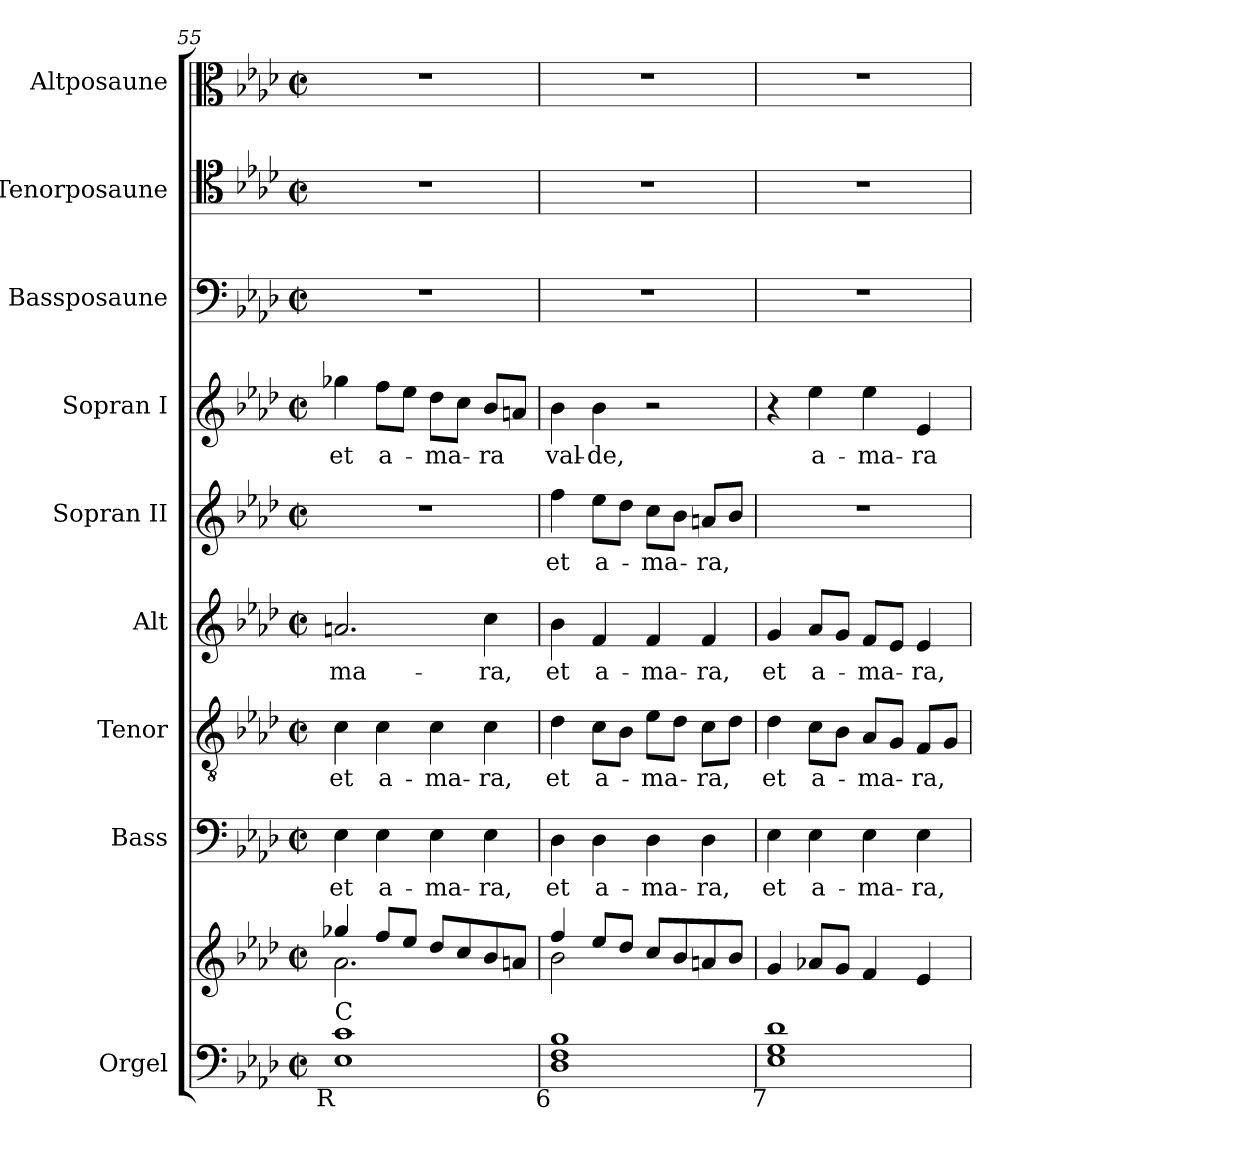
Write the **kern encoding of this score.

**kern	**kern	**kern	**text	**kern	**text	**kern	**text	**kern	**text	**kern	**text	**kern	**kern	**kern
*part9	*part9	*part8	*part8	*part7	*part7	*part6	*part6	*part5	*part5	*part4	*part4	*part3	*part2	*part1
*staff10	*staff9	*staff8	*staff8	*staff7	*staff7	*staff6	*staff6	*staff5	*staff5	*staff4	*staff4	*staff3	*staff2	*staff1
*I"Orgel	*	*I"Bass	*	*I"Tenor	*	*I"Alt	*	*I"Sopran II	*	*I"Sopran I	*	*I"Bassposaune	*I"Tenorposaune	*I"Altposaune
*I'Org.	*	*I'B.	*	*I'T.	*	*I'A.	*	*I'S.	*	*I'S.	*	*I'B. Pos.	*I'Pos.	*I'Pos.
*clefF4	*clefG2	*clefF4	*	*clefGv2	*	*clefG2	*	*clefG2	*	*clefG2	*	*clefF4	*clefC4	*clefC3
*	*	*	*	*ITrd7c12	*	*	*	*	*	*	*	*	*	*
*k[b-e-a-d-]	*k[b-e-a-d-]	*k[b-e-a-d-]	*	*k[b-e-a-d-]	*	*k[b-e-a-d-]	*	*k[b-e-a-d-]	*	*k[b-e-a-d-]	*	*k[b-e-a-d-]	*k[b-e-a-d-]	*k[b-e-a-d-]
*f:	*f:	*f:	*	*f:	*	*f:	*	*f:	*	*f:	*	*f:	*f:	*f:
*M2/2	*M2/2	*M2/2	*	*M2/2	*	*M2/2	*	*M2/2	*	*M2/2	*	*M2/2	*M2/2	*M2/2
*met(c|)	*met(c|)	*met(c|)	*	*met(c|)	*	*met(c|)	*	*met(c|)	*	*met(c|)	*	*met(c|)	*met(c|)	*met(c|)
=55	=55	=55	=55	=55	=55	=55	=55	=55	=55	=55	=55	=55	=55	=55
*	*^	*	*	*	*	*	*	*	*	*	*	*	*	*
!	!	!	!	!LO:LY:b:color=#000000	!	!	!	!	!	!	!	!	!	!	!
!	!	!	!	!	!	!LO:LY:b:color=#000000	!	!	!	!	!	!	!	!	!
!	!	!	!	!	!	!	!	!LO:LY:b:color=#000000	!	!	!	!	!	!	!
!LO:TX:b:rj:t=R	!	!	!	!	!	!	!	!	!	!	!	!	!	!	!
!LO:TX:t=C	!	!	!	!	!	!	!	!	!	!	!	!	!	!	!
!	!	!	!	!	!	!	!	!	!	!	!	!LO:LY:b:color=#000000	!	!	!
1E-i 1ci	4gg-Xi/	2.a-i\	4E-i\	et	4Ci\	et	2.ani/	-ma-	1r	.	4gg-Xi\	et	1r	1r	1r
!	!	!	!	!LO:LY:b:color=#000000	!	!	!	!	!	!	!	!	!	!	!
!	!	!	!	!	!	!LO:LY:b:color=#000000	!	!	!	!	!	!	!	!	!
!	!	!	!	!	!	!	!	!	!	!	!	!LO:LY:b:color=#000000	!	!	!
.	8ffi/L	.	4E-i\	a-	4Ci\	a-	.	.	.	.	8ffi\L	a-	.	.	.
.	8ee-i/J	.	.	.	.	.	.	.	.	.	8ee-i\J	.	.	.	.
!	!	!	!	!LO:LY:b:color=#000000	!	!	!	!	!	!	!	!	!	!	!
!	!	!	!	!	!	!LO:LY:b:color=#000000	!	!	!	!	!	!	!	!	!
!	!	!	!	!	!	!	!	!	!	!	!	!LO:LY:b:color=#000000	!	!	!
.	8dd-i/L	.	4E-i\	-ma-	4Ci\	-ma-	.	.	.	.	8dd-i\L	-ma-	.	.	.
.	8cci/	.	.	.	.	.	.	.	.	.	8cci\J	.	.	.	.
!	!	!	!	!LO:LY:b:color=#000000	!	!	!	!	!	!	!	!	!	!	!
!	!	!	!	!	!	!LO:LY:b:color=#000000	!	!	!	!	!	!	!	!	!
!	!	!	!	!	!	!	!	!LO:LY:b:color=#000000	!	!	!	!	!	!	!
!	!	!	!	!	!	!	!	!	!	!	!	!LO:LY:b:color=#000000	!	!	!
.	8b-i/	4ryy	4E-i\	-ra,	4Ci\	-ra,	4cci\	-ra,	.	.	8b-i/L	-ra	.	.	.
.	8ani/J	.	.	.	.	.	.	.	.	.	8ani/J	.	.	.	.
!!LO:PB:g=z
=56	=56	=56	=56	=56	=56	=56	=56	=56	=56	=56	=56	=56	=56	=56	=56
!	!	!	!	!LO:LY:b:color=#000000	!	!	!	!	!	!	!	!	!	!	!
!	!	!	!	!	!	!LO:LY:b:color=#000000	!	!	!	!	!	!	!	!	!
!	!	!	!	!	!	!	!	!LO:LY:b:color=#000000	!	!	!	!	!	!	!
!	!	!	!	!	!	!	!	!	!	!LO:LY:b:color=#000000	!	!	!	!	!
!LO:TX:b:rj:t=6	!	!	!	!	!	!	!	!	!	!	!	!	!	!	!
!	!	!	!	!	!	!	!	!	!	!	!	!LO:LY:b:color=#000000	!	!	!
1D-i 1Fi 1B-i	4ffi/	2b-i\	4D-i\	et	4D-i\	et	4b-i\	et	4ffi\	et	4b-i\	val-	1r	1r	1r
!	!	!	!	!LO:LY:b:color=#000000	!	!	!	!	!	!	!	!	!	!	!
!	!	!	!	!	!	!LO:LY:b:color=#000000	!	!	!	!	!	!	!	!	!
!	!	!	!	!	!	!	!	!LO:LY:b:color=#000000	!	!	!	!	!	!	!
!	!	!	!	!	!	!	!	!	!	!LO:LY:b:color=#000000	!	!	!	!	!
!	!	!	!	!	!	!	!	!	!	!	!	!LO:LY:b:color=#000000	!	!	!
.	8ee-i/L	.	4D-i\	a-	8Ci\L	a-	4fi/	a-	8ee-i\L	a-	4b-i\	-de,	.	.	.
.	8dd-i/J	.	.	.	8BB-i\J	.	.	.	8dd-i\J	.	.	.	.	.	.
!	!	!	!	!LO:LY:b:color=#000000	!	!	!	!	!	!	!	!	!	!	!
!	!	!	!	!	!	!LO:LY:b:color=#000000	!	!	!	!	!	!	!	!	!
!	!	!	!	!	!	!	!	!LO:LY:b:color=#000000	!	!	!	!	!	!	!
!	!	!	!	!	!	!	!	!	!	!LO:LY:b:color=#000000	!	!	!	!	!
.	8cci/L	2ryy	4D-i\	-ma-	8E-i\L	-ma-	4fi/	-ma-	8cci\L	-ma-	2r	.	.	.	.
.	8b-i/	.	.	.	8D-i\J	.	.	.	8b-i\J	.	.	.	.	.	.
!	!	!	!	!LO:LY:b:color=#000000	!	!	!	!	!	!	!	!	!	!	!
!	!	!	!	!	!	!LO:LY:b:color=#000000	!	!	!	!	!	!	!	!	!
!	!	!	!	!	!	!	!	!LO:LY:b:color=#000000	!	!	!	!	!	!	!
!	!	!	!	!	!	!	!	!	!	!LO:LY:b:color=#000000	!	!	!	!	!
.	8ani/	.	4D-i\	-ra,	8Ci\L	-ra,	4fi/	-ra,	8ani/L	-ra,	.	.	.	.	.
.	8b-i/J	.	.	.	8D-i\J	.	.	.	8b-i/J	.	.	.	.	.	.
*	*v	*v	*	*	*	*	*	*	*	*	*	*	*	*	*
=57	=57	=57	=57	=57	=57	=57	=57	=57	=57	=57	=57	=57	=57	=57
!	!	!	!LO:LY:b:color=#000000	!	!	!	!	!	!	!	!	!	!	!
!	!	!	!	!	!LO:LY:b:color=#000000	!	!	!	!	!	!	!	!	!
!LO:TX:b:rj:t=7	!	!	!	!	!	!	!	!	!	!	!	!	!	!
!	!	!	!	!	!	!	!LO:LY:b:color=#000000	!	!	!	!	!	!	!
1E-i 1Gi 1d-i	4gi/	4E-i\	et	4D-i\	et	4gi/	et	1r	.	4r	.	1r	1r	1r
!	!	!	!LO:LY:b:color=#000000	!	!	!	!	!	!	!	!	!	!	!
!	!	!	!	!	!LO:LY:b:color=#000000	!	!	!	!	!	!	!	!	!
!	!	!	!	!	!	!	!LO:LY:b:color=#000000	!	!	!	!	!	!	!
!	!	!	!	!	!	!	!	!	!	!	!LO:LY:b:color=#000000	!	!	!
.	8a-Xi/L	4E-i\	a-	8Ci\L	a-	8a-i/L	a-	.	.	4ee-i\	a-	.	.	.
.	8gi/J	.	.	8BB-i\J	.	8gi/J	.	.	.	.	.	.	.	.
!	!	!	!LO:LY:b:color=#000000	!	!	!	!	!	!	!	!	!	!	!
!	!	!	!	!	!LO:LY:b:color=#000000	!	!	!	!	!	!	!	!	!
!	!	!	!	!	!	!	!LO:LY:b:color=#000000	!	!	!	!	!	!	!
!	!	!	!	!	!	!	!	!	!	!	!LO:LY:b:color=#000000	!	!	!
.	4fi/	4E-i\	-ma-	8AA-i/L	-ma-	8fi/L	-ma-	.	.	4ee-i\	-ma-	.	.	.
.	.	.	.	8GGi/J	.	8e-i/J	.	.	.	.	.	.	.	.
!	!	!	!LO:LY:b:color=#000000	!	!	!	!	!	!	!	!	!	!	!
!	!	!	!	!	!LO:LY:b:color=#000000	!	!	!	!	!	!	!	!	!
!	!	!	!	!	!	!	!LO:LY:b:color=#000000	!	!	!	!	!	!	!
!	!	!	!	!	!	!	!	!	!	!	!LO:LY:b:color=#000000	!	!	!
.	4e-i/	4E-i\	-ra,	8FFi/L	-ra,	4e-i/	-ra,	.	.	4e-i/	-ra	.	.	.
.	.	.	.	8GGi/J	.	.	.	.	.	.	.	.	.	.
=	=	=	=	=	=	=	=	=	=	=	=	=	=	=
*-	*-	*-	*-	*-	*-	*-	*-	*-	*-	*-	*-	*-	*-	*-
